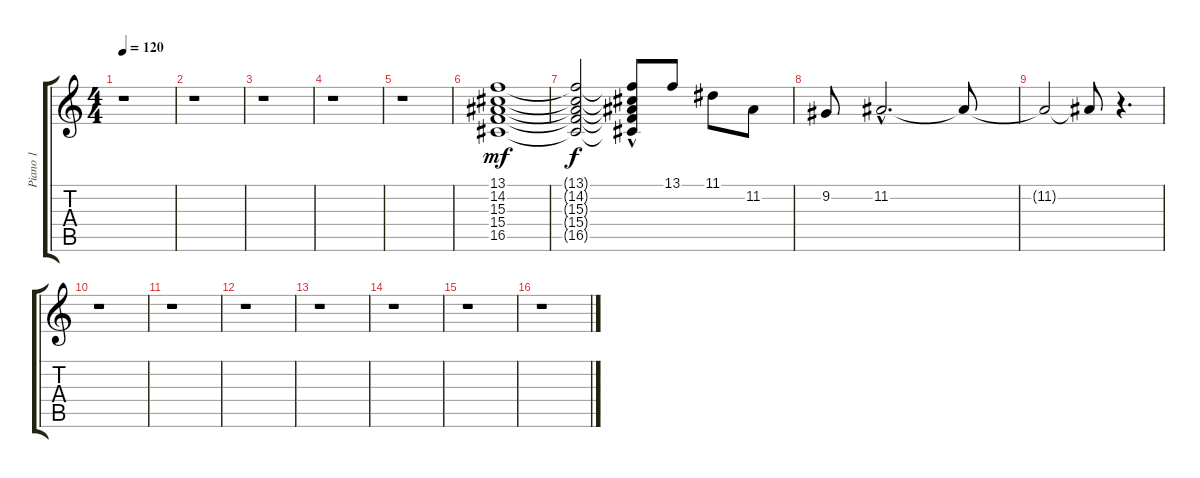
\track ("Piano 1" "Piano 1") {instrument acousticgrandpiano}
\staff {score tabs}
\tuning (E4 B3 G3 D3 A2 E2) {hide}
\ts (4 4)
\tempo 120
\clef g2
\ks c
r.1{dy mf instrument acousticgrandpiano} |
r.1 |
r.1 |
r.1 |
r.1 |
(13.1 14.2 15.3 15.4 16.5).1 |
(13.1{t} 14.2{t} 15.3{t} 15.4{t} 16.5{t}).2{dy f} (13.1{t} 14.2{t} 15.3{t} 15.4{hac t} 16.5{hac t}).8 13.1.8 11.1.8 11.2.8 |
9.2.8 11.2{hac}.2{d} 11.2{t}.8 |
11.2{t}.2 11.2{t}.8 r.4{d} |
r.1 |
r.1 |
r.1 |
r.1 |
r.1 |
r.1 |
r.1
